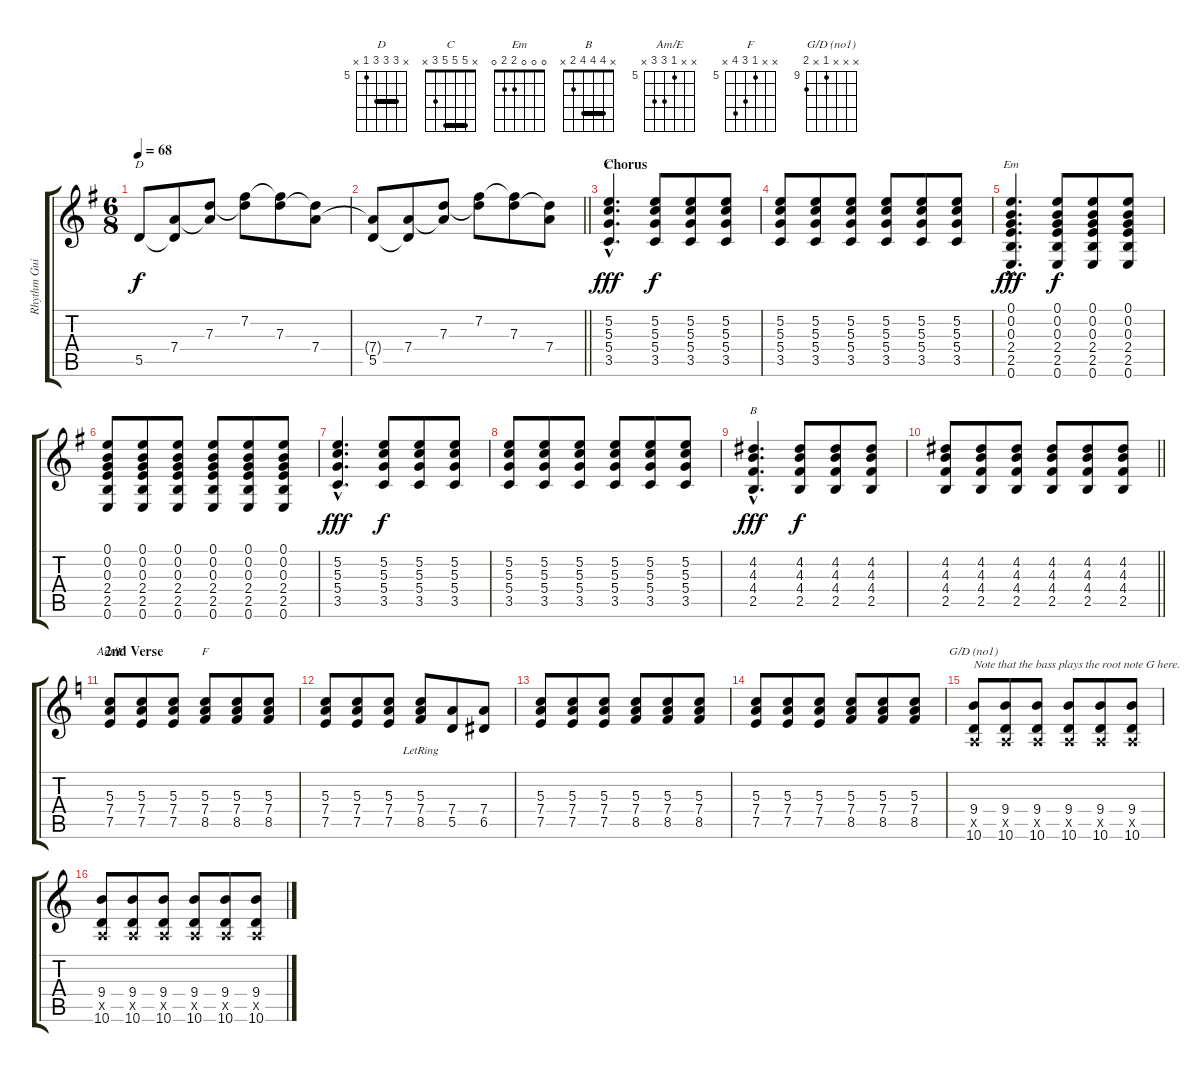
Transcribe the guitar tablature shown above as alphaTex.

\track ("Rhythm Guitar (Rune Kjeldsen)" "Rhythm Gui") {instrument acousticguitarsteel}
\staff {score tabs}
\tuning (E4 B3 G3 D3 A2 E2) {hide}
\chord ("D" x 7 7 7 5 x) {firstfret 5 barre 7}
\chord ("C" x 5 5 5 3 x) {barre 5}
\chord ("Em" 0 0 0 2 2 0)
\chord ("B" x 4 4 4 2 x) {barre 4}
\chord ("Am/E" x x 5 7 7 x) {firstfret 5}
\chord ("F" x x 5 7 8 x) {firstfret 5}
\chord ("G/D (no1)" x x x 9 x 10) {firstfret 9}
\ts (6 8)
\tempo 68
\clef g2
\ks eminor
5.5.8{ch "D" dy f} (7.4 5.5{t}).8 (7.3 7.4{t}).8 (7.2 7.3{t}).8 (7.2{t} 7.3).8 (7.3{t} 7.4).8 |
\barLineRight lightlight
(7.4{t} 5.5).8 (7.4 5.5{t}).8 (7.3 7.4{t}).8 (7.2 7.3{t}).8 (7.2{t} 7.3).8 (7.3{t} 7.4).8 |
\section ("" "Chorus")
(5.2{hac} 5.3{hac} 5.4{hac} 3.5{hac}).4{d ch "C" dy fff} (5.2 5.3 5.4 3.5).8{dy f} (5.2 5.3 5.4 3.5).8 (5.2 5.3 5.4 3.5).8 |
(5.2 5.3 5.4 3.5).8 (5.2 5.3 5.4 3.5).8 (5.2 5.3 5.4 3.5).8 (5.2 5.3 5.4 3.5).8 (5.2 5.3 5.4 3.5).8 (5.2 5.3 5.4 3.5).8 |
(0.1{hac} 0.2{hac} 0.3{hac} 2.4{hac} 2.5{hac} 0.6{hac}).4{d ch "Em" dy fff} (0.1 0.2 0.3 2.4 2.5 0.6).8{dy f} (0.1 0.2 0.3 2.4 2.5 0.6).8 (0.1 0.2 0.3 2.4 2.5 0.6).8 |
(0.1 0.2 0.3 2.4 2.5 0.6).8 (0.1 0.2 0.3 2.4 2.5 0.6).8 (0.1 0.2 0.3 2.4 2.5 0.6).8 (0.1 0.2 0.3 2.4 2.5 0.6).8 (0.1 0.2 0.3 2.4 2.5 0.6).8 (0.1 0.2 0.3 2.4 2.5 0.6).8 |
(5.2{hac} 5.3{hac} 5.4{hac} 3.5{hac}).4{d dy fff} (5.2 5.3 5.4 3.5).8{dy f} (5.2 5.3 5.4 3.5).8 (5.2 5.3 5.4 3.5).8 |
(5.2 5.3 5.4 3.5).8 (5.2 5.3 5.4 3.5).8 (5.2 5.3 5.4 3.5).8 (5.2 5.3 5.4 3.5).8 (5.2 5.3 5.4 3.5).8 (5.2 5.3 5.4 3.5).8 |
(4.2{hac} 4.3{hac} 4.4{hac} 2.5{hac}).4{d ch "B" dy fff} (4.2 4.3 4.4 2.5).8{dy f} (4.2 4.3 4.4 2.5).8 (4.2 4.3 4.4 2.5).8 |
\barLineRight lightlight
(4.2 4.3 4.4 2.5).8 (4.2 4.3 4.4 2.5).8 (4.2 4.3 4.4 2.5).8 (4.2 4.3 4.4 2.5).8 (4.2 4.3 4.4 2.5).8 (4.2 4.3 4.4 2.5).8 |
\section ("" "2nd Verse")
\ks aminor
(5.3 7.4 7.5).8{ch "Am/E"} (5.3 7.4 7.5).8 (5.3 7.4 7.5).8 (5.3 7.4 8.5).8{ch "F"} (5.3 7.4 8.5).8 (5.3 7.4 8.5).8 |
(5.3 7.4 7.5).8 (5.3 7.4 7.5).8 (5.3 7.4 7.5).8 (5.3{lr} 7.4 8.5).8 (7.4 5.5).8 (7.4 6.5).8 |
(5.3 7.4 7.5).8 (5.3 7.4 7.5).8 (5.3 7.4 7.5).8 (5.3 7.4 8.5).8 (5.3 7.4 8.5).8 (5.3 7.4 8.5).8 |
(5.3 7.4 7.5).8 (5.3 7.4 7.5).8 (5.3 7.4 7.5).8 (5.3 7.4 8.5).8 (5.3 7.4 8.5).8 (5.3 7.4 8.5).8 |
(9.4 0.5{x} 10.6).8{ch "G/D (no1)" txt "Note that the bass plays the root note G here."} (9.4 0.5{x} 10.6).8 (9.4 0.5{x} 10.6).8 (9.4 0.5{x} 10.6).8 (9.4 0.5{x} 10.6).8 (9.4 0.5{x} 10.6).8 |
(9.4 0.5{x} 10.6).8 (9.4 0.5{x} 10.6).8 (9.4 0.5{x} 10.6).8 (9.4 0.5{x} 10.6).8 (9.4 0.5{x} 10.6).8 (9.4 0.5{x} 10.6).8
